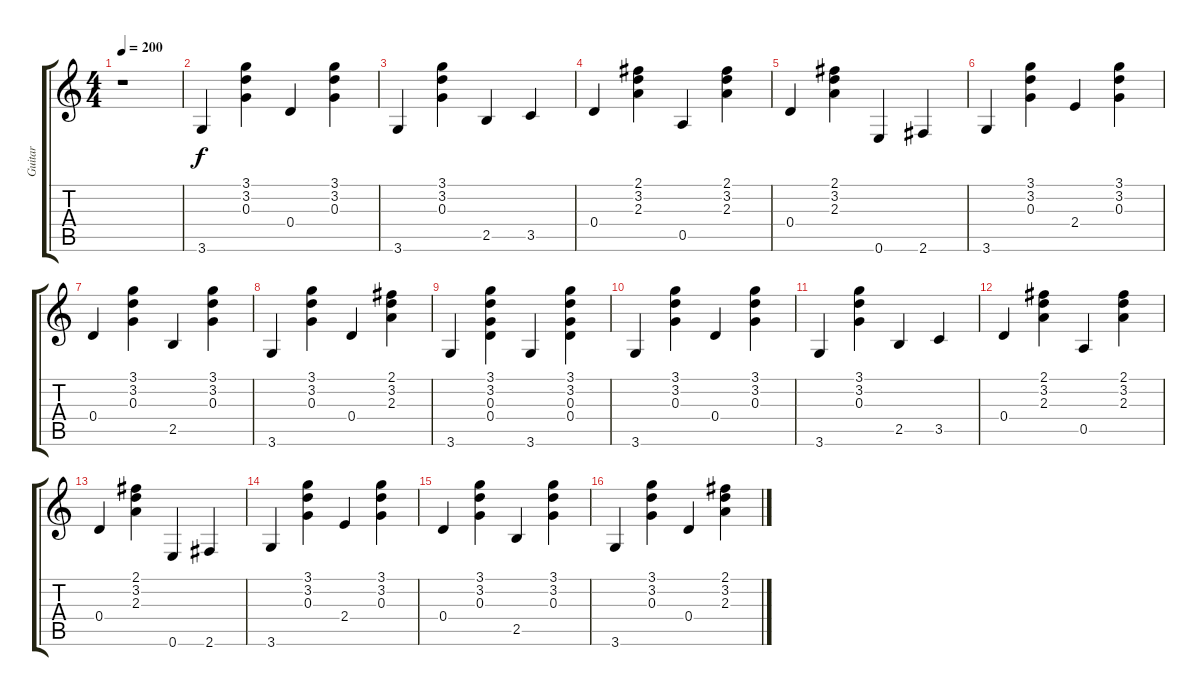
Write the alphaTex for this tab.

\track ("Guitar" "Guitar") {instrument acousticguitarsteel}
\staff {score tabs}
\tuning (E4 B3 G3 D3 A2 E2) {hide}
\ts (4 4)
\tempo 200
\clef g2
\ks c
r.1{dy f instrument acousticguitarsteel} |
3.6.4 (3.1 3.2 0.3).4 0.4.4 (3.1 3.2 0.3).4 |
3.6.4 (3.1 3.2 0.3).4 2.5.4 3.5.4 |
0.4.4 (2.1 3.2 2.3).4 0.5.4 (2.1 3.2 2.3).4 |
0.4.4 (2.1 3.2 2.3).4 0.6.4 2.6.4 |
3.6.4 (3.1 3.2 0.3).4 2.4.4 (3.1 3.2 0.3).4 |
0.4.4 (3.1 3.2 0.3).4 2.5.4 (3.1 3.2 0.3).4 |
3.6.4 (3.1 3.2 0.3).4 0.4.4 (2.1 3.2 2.3).4 |
3.6.4 (3.1 3.2 0.3 0.4).4 3.6.4 (3.1 3.2 0.3 0.4).4 |
3.6.4 (3.1 3.2 0.3).4 0.4.4 (3.1 3.2 0.3).4 |
3.6.4 (3.1 3.2 0.3).4 2.5.4 3.5.4 |
0.4.4 (2.1 3.2 2.3).4 0.5.4 (2.1 3.2 2.3).4 |
0.4.4 (2.1 3.2 2.3).4 0.6.4 2.6.4 |
3.6.4 (3.1 3.2 0.3).4 2.4.4 (3.1 3.2 0.3).4 |
0.4.4 (3.1 3.2 0.3).4 2.5.4 (3.1 3.2 0.3).4 |
3.6.4 (3.1 3.2 0.3).4 0.4.4 (2.1 3.2 2.3).4
